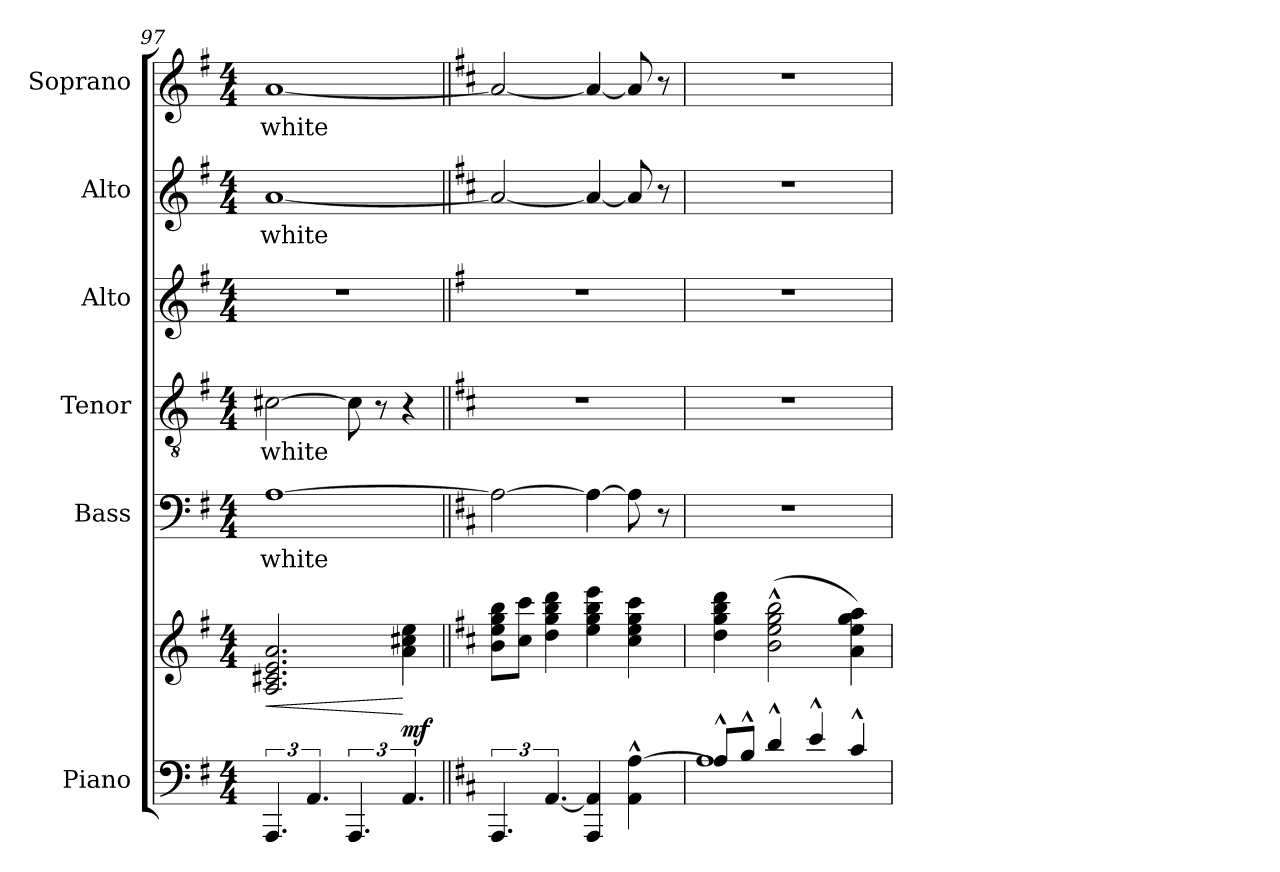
**kern	**kern	**dynam	**kern	**text	**kern	**text	**kern	**kern	**text	**kern	**text
*part6	*part6	*part6	*part5	*part5	*part4	*part4	*part3	*part2	*part2	*part1	*part1
*staff7	*staff6	*staff6/7	*staff5	*staff5	*staff4	*staff4	*staff3	*staff2	*staff2	*staff1	*staff1
*I"Piano	*	*	*I"Bass	*	*I"Tenor	*	*I"Alto	*I"Alto	*	*I"Soprano	*
*I'Pno.	*	*	*I'B.	*	*I'T.	*	*I'A.	*I'A.	*	*I'S.	*
*clefF4	*clefG2	*	*clefF4	*	*clefGv2	*	*clefG2	*clefG2	*	*clefG2	*
*	*	*	*	*	*ITrd7c12	*	*	*	*	*	*
*k[f#]	*k[f#]	*	*k[f#]	*	*k[f#]	*	*k[f#]	*k[f#]	*	*k[f#]	*
*G:	*G:	*	*G:	*	*G:	*	*G:	*G:	*	*G:	*
*M4/4	*M4/4	*	*M4/4	*	*M4/4	*	*M4/4	*M4/4	*	*M4/4	*
=97	=97	=97	=97	=97	=97	=97	=97	=97	=97	=97	=97
!	!	!LO:HP:b	!	!	!	!	!	!	!	!	!
!	!	!	!	!LO:LY:b:color=#000000	!	!	!	!	!	!	!
!	!	!	!	!	!	!LO:LY:b:color=#000000	!	!	!	!	!
!	!	!	!	!	!	!	!	!	!LO:LY:b:color=#000000	!	!
!	!	!	!	!	!	!	!	!	!	!	!LO:LY:b:color=#000000
6.AAAi/	2.Ai/ 2.c#Xi 2.ei 2.ai	<	[>1Ai	white	[>2C#Xi\	white	1r	[<1ai	white	[<1ai	white
6.AAi/	.	.	.	.	.	.	.	.	.	.	.
6.AAAi/	.	.	.	.	8C#i\]	.	.	.	.	.	.
.	.	.	.	.	8r	.	.	.	.	.	.
6.AAi/	4ai\ 4cc#Xi 4eei	[ mf	.	.	4r	.	.	.	.	.	.
=98||	=98||	=98||	=98||	=98||	=98||	=98||	=98||	=98||	=98||	=98||	=98||
*k[f#c#]	*k[f#c#]	*	*k[f#c#]	*	*k[f#c#]	*	*	*k[f#c#]	*	*k[f#c#]	*
*D:	*D:	*	*D:	*	*D:	*	*	*D:	*	*D:	*
6.AAAi/	8bi\ 8eei 8ggi 8bbiL	.	2Ai\_>	.	1r	.	1r	2ai/_<	.	2ai/_<	.
.	8cc#i\ 8ccc#iJ	.	.	.	.	.	.	.	.	.	.
[<6.AAi/	4ddi\ 4ggi 4bbi 4dddi	.	.	.	.	.	.	.	.	.	.
4AAAi/ 4AAi]	4eei\ 4ggi 4bbi 4eeei	.	4Ai\_>	.	.	.	.	4ai/_<	.	4ai/_<	.
4AAi\^^ [>4Ai^^	4cc#i\ 4eei 4ggi 4ccc#i	.	8Ai\]	.	.	.	.	8ai/]	.	8ai/]	.
.	.	.	8r	.	.	.	.	8r	.	8r	.
=99	=99	=99	=99	=99	=99	=99	=99	=99	=99	=99	=99
*^	*	*	*	*	*	*	*	*	*	*	*
8A^^i/L]	1Ai	4ddi\ 4ggi 4bbi 4dddi	.	1r	.	1r	.	1r	1r	.	1r	.
8B^^i/J	.	.	.	.	.	.	.	.	.	.	.	.
4d^^i/	.	(2bi\^^ 2eei^^ 2ggi^^ 2bbi^^	.	.	.	.	.	.	.	.	.	.
4e^^i/	.	.	.	.	.	.	.	.	.	.	.	.
4c#^^i/	.	4ai\ 4eei 4ggi 4aai)	.	.	.	.	.	.	.	.	.	.
*v	*v	*	*	*	*	*	*	*	*	*	*	*
=	=	=	=	=	=	=	=	=	=	=	=
*-	*-	*-	*-	*-	*-	*-	*-	*-	*-	*-	*-
